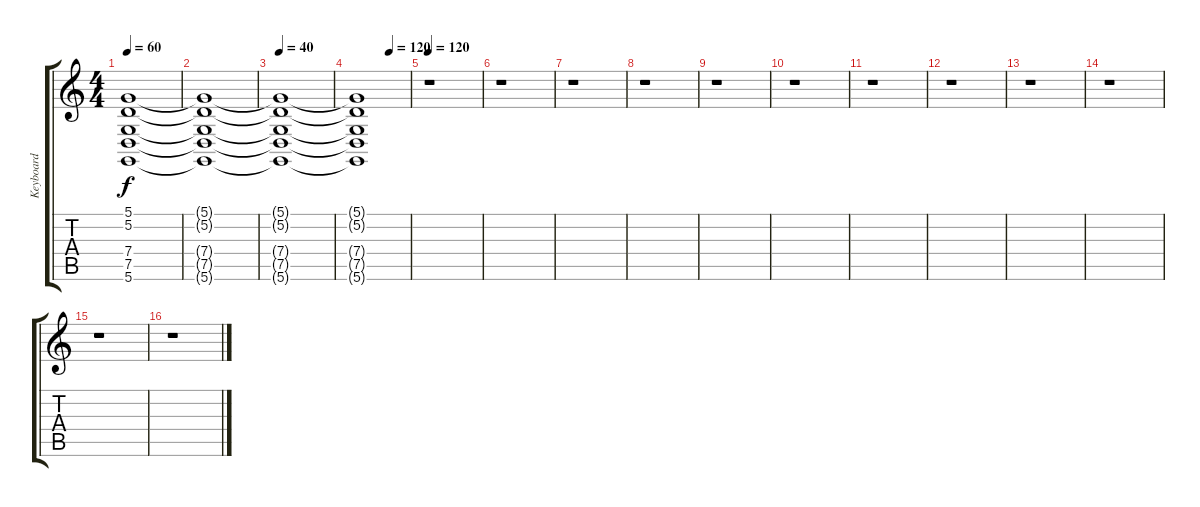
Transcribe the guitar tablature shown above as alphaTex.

\track ("Keyboard" "Keyboard") {instrument choiraahs}
\staff {score tabs}
\tuning (D4 A3 F3 C3 G2 D2) {hide}
\ts (4 4)
\tempo 60
\clef g2
\ks c
(5.1 5.2 7.4 7.5 5.6).1{dy f} |
(5.1{t} 5.2{t} 7.4{t} 7.5{t} 5.6{t}).1 |
\tempo 40
(5.1{t} 5.2{t} 7.4{t} 7.5{t} 5.6{t}).1 |
\tempo (120 0.625)
(5.1{t} 5.2{t} 7.4{t} 7.5{t} 5.6{t}).1 |
\tempo 120
r.1 |
r.1 |
r.1 |
r.1 |
r.1 |
r.1 |
r.1 |
r.1 |
r.1 |
r.1 |
r.1 |
r.1
